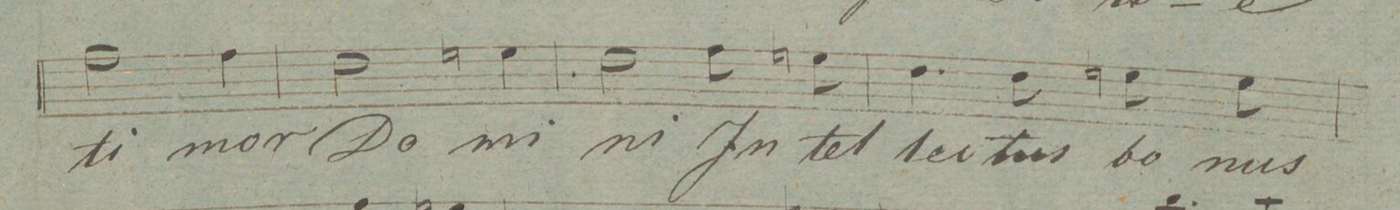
**kern	**text	**dynam
*I"Alto.	*	*
*clefC3	*	*
*k[f#]	*	*
*M3/4	*	*
2g\	ti-	.
4g\	-mor	.
=94	=94	=94
2e\	Do-	.
4fn\	-mi-	.
=95	=95	=95
2e\	-ni	.
8g\	Jn-	.
8fn\	-tel-	.
=96	=96	=96
4.e\	-lec-	.
8e\	-tus	.
8fn\	bo-	.
8f\	-nus	.
=97	=97	=97
*-	*-	*-
